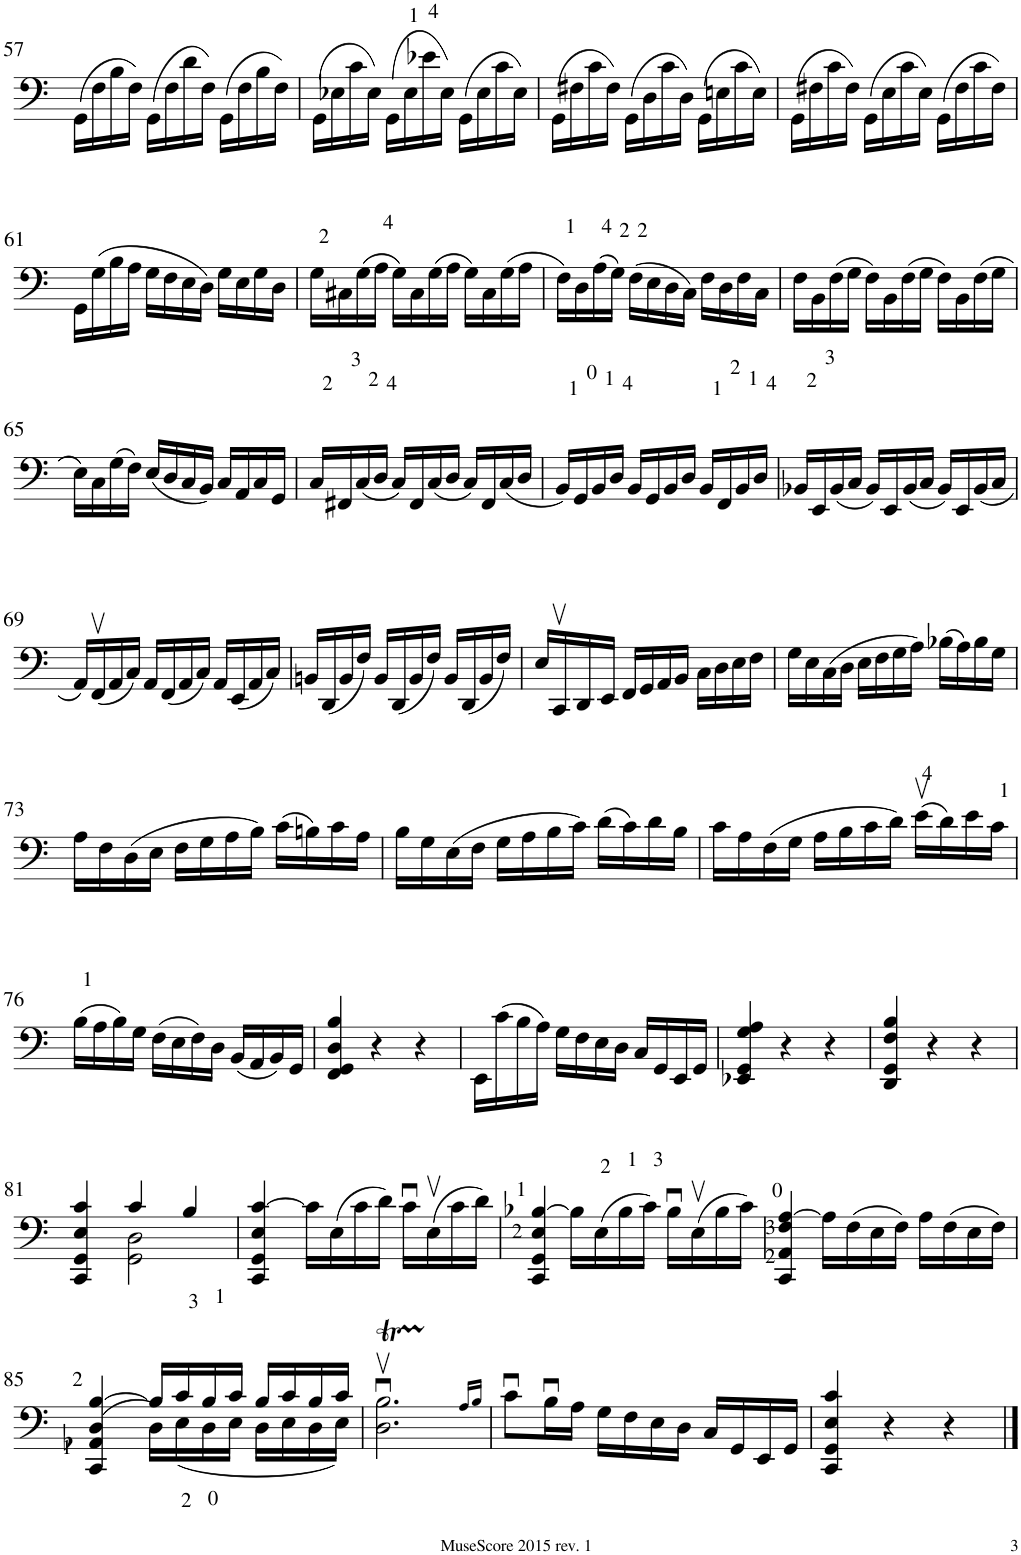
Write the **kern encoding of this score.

**kern
*part1
*staff1
*I"Violoncello, Solo Cello
*I'Vlc.
!!LO:PB:g=z
*clefF4
*k[]
*M3/4
=57
(16GG\LL
16F\
16B\
16F\JJ)
(16GG\LL
16F\
16d\
16F\JJ)
(16GG\LL
16F\
16B\
16F\JJ)
=58
(16GG\LL
16E-X\
16c\
16E-\JJ)
(16GG\LL
16E-\
16e-X\
16E-\JJ)
(16GG\LL
16E-\
16c\
16E-\JJ)
=59
(16GG\LL
16F#X\
16c\
16F#\JJ)
(16GG\LL
16D\
16c\
16D\JJ)
(16GG\LL
16En\
16c\
16E\JJ)
=60
(16GG\LL
16F#X\
16c\
16F#\JJ)
(16GG\LL
16E\
16c\
16E\JJ)
(16GG\LL
16F#\
16c\
16F#\JJ)
!!LO:LB:g=z
=61
16GG\LL
(16G\
16B\
16A\JJ
16G\LL
16F\
16E\
16D\JJ)
16G\LL
16E\
16G\
16D\JJ
=62
16G\LL
16C#X\
(16G\
16A\JJ
16G\LL)
16C#\
(16G\
16A\JJ
16G\LL)
16C#\
(16G\
16A\JJ
=63
16F\LL)
16D\
(16A\
16G\JJ)
(16F\LL
16E\
16D\
16C\JJ)
16F\LL
16D\
16F\
16C\JJ
=64
16F\LL
16BB\
(16F\
16G\JJ
16F\LL)
16BB\
(16F\
16G\JJ
16F\LL)
16BB\
(16F\
16G\JJ
!!LO:LB:g=z
=65
16E\LL)
16C\
(16G\
16F\JJ)
(16E/LL
16D/
16C/
16BB/JJ)
16C/LL
16AA/
16C/
16GG/JJ
=66
16C/LL
16FF#X/
(16C/
16D/JJ
16C/LL)
16FF#/
(16C/
16D/JJ
16C/LL)
16FF#/
(16C/
16D/JJ
=67
16BB/LL)
16GG/
16BB/
16D/JJ
16BB/LL
16GG/
16BB/
16D/JJ
16BB/LL
16FF/
16BB/
16D/JJ
=68
16BB-X/LL
16EE/
(16BB-/
16C/JJ
16BB-/LL)
16EE/
(16BB-/
16C/JJ
16BB-/LL)
16EE/
(16BB-/
16C/JJ
!!LO:LB:g=z
=69
16AA/LL)
(16FFv/
16AA/
16C/JJ)
16AA/LL
(16FF/
16AA/
16C/JJ)
16AA/LL
(16EE/
16AA/
16C/JJ)
=70
16BBn/LL
(16DD/
16BB/
16F/JJ)
16BB/LL
(16DD/
16BB/
16F/JJ)
16BB/LL
(16DD/
16BB/
16F/JJ)
=71
16E/LL
16CCv/
16DD/
16EE/JJ
16FF/LL
16GG/
16AA/
16BB/JJ
16C\LL
16D\
16E\
16F\JJ
=72
16G\LL
16E\
(16C\
16D\JJ
16E\LL
16F\
16G\
16A\JJ)
(16B-X\LL
16A\)
16B-\
16G\JJ
!!LO:LB:g=z
=73
16A\LL
16F\
(16D\
16E\JJ
16F\LL
16G\
16A\
16B\JJ)
(16c\LL
16Bn\)
16c\
16A\JJ
=74
16B\LL
16G\
(16E\
16F\JJ
16G\LL
16A\
16B\
16c\JJ)
(16d\LL
16c\)
16d\
16B\JJ
=75
16c\LL
16A\
(16F\
16G\JJ
16A\LL
16B\
16c\
16d\JJ)
(16ev\LL
16d\)
16e\
16c\JJ
!!LO:LB:g=z
=76
(16B\LL
16A\
16B\)
16G\JJ
(16F\LL
16E\
16F\)
16D\JJ
(16BB/LL
16AA/
16BB/)
16GG/JJ
=77
4FF/ 4GG/ 4D/ 4B/
4r
4r
=78
16EE\LL
(16c\
16B\
16A\JJ)
16G\LL
16F\
16E\
16D\JJ
16C/LL
16GG/
16EE/
16GG/JJ
=79
4EE-X/ 4GG/ 4G/ 4A/
4r
4r
=80
4DD/ 4GG/ 4F/ 4B/
4r
4r
!!LO:LB:g=z
=81
*^
4CC/ 4GG/ 4E/ 4c/	4ryy
4c/	2GG\ 2D\
4B/	.
*v	*v
=82
4CC/ 4GG/ 4E/ [4c/
16c\LL]
(16E\
16c\
16d\JJ)
16cu\LL
(16Ev\
16c\
16d\JJ)
=83
4CC/ 4GG/ 4E/ [4B-X/
16B-\LL]
(16E\
16B-\
16c\JJ)
16B-u\LL
(16Ev\
16B-\
16c\JJ)
=84
4CC/ 4AA/ 4F/ [4A/
16A\LL]
(16F\
16E\
16F\JJ)
16A\LL
(16F\
16E\
16F\JJ)
!!LO:LB:g=z
=85
*^
(4CC/ 4AA-X/ 4D/ [4B/	4ryy
16B/LL])	16D\LL
16c/	(16E<\
16B/	16D<\
16c/JJ	16E\JJ
16B/LL	16D\LL
16c/	16E\
16B/	16D\
16c/JJ	16E\JJ)
*v	*v
=86
2.D\Tuv 2.B\Tuv
16qA/LL
16qB/JJ
=87
8cu\L
16Bu\L
16A\JJ
16G\LL
16F\
16E\
16D\JJ
16C/LL
16GG/
16EE/
16GG/JJ
=88
4CC/ 4GG/ 4E/ 4c/
4r
4r
==
*-
